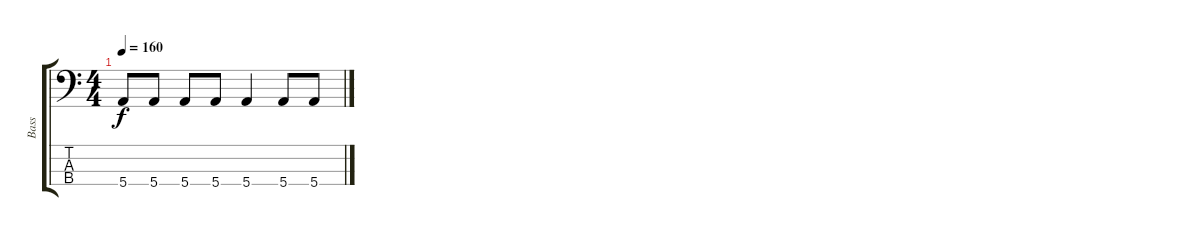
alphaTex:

\track ("Bass" "Bass") {instrument electricbasspick}
\staff {score tabs}
\tuning (G2 D2 A1 E1) {hide}
\ts (4 4)
\tempo 160
\clef f4
\ks c
5.4.8{dy f} 5.4.8 5.4.8 5.4.8 5.4.4 5.4.8 5.4.8
